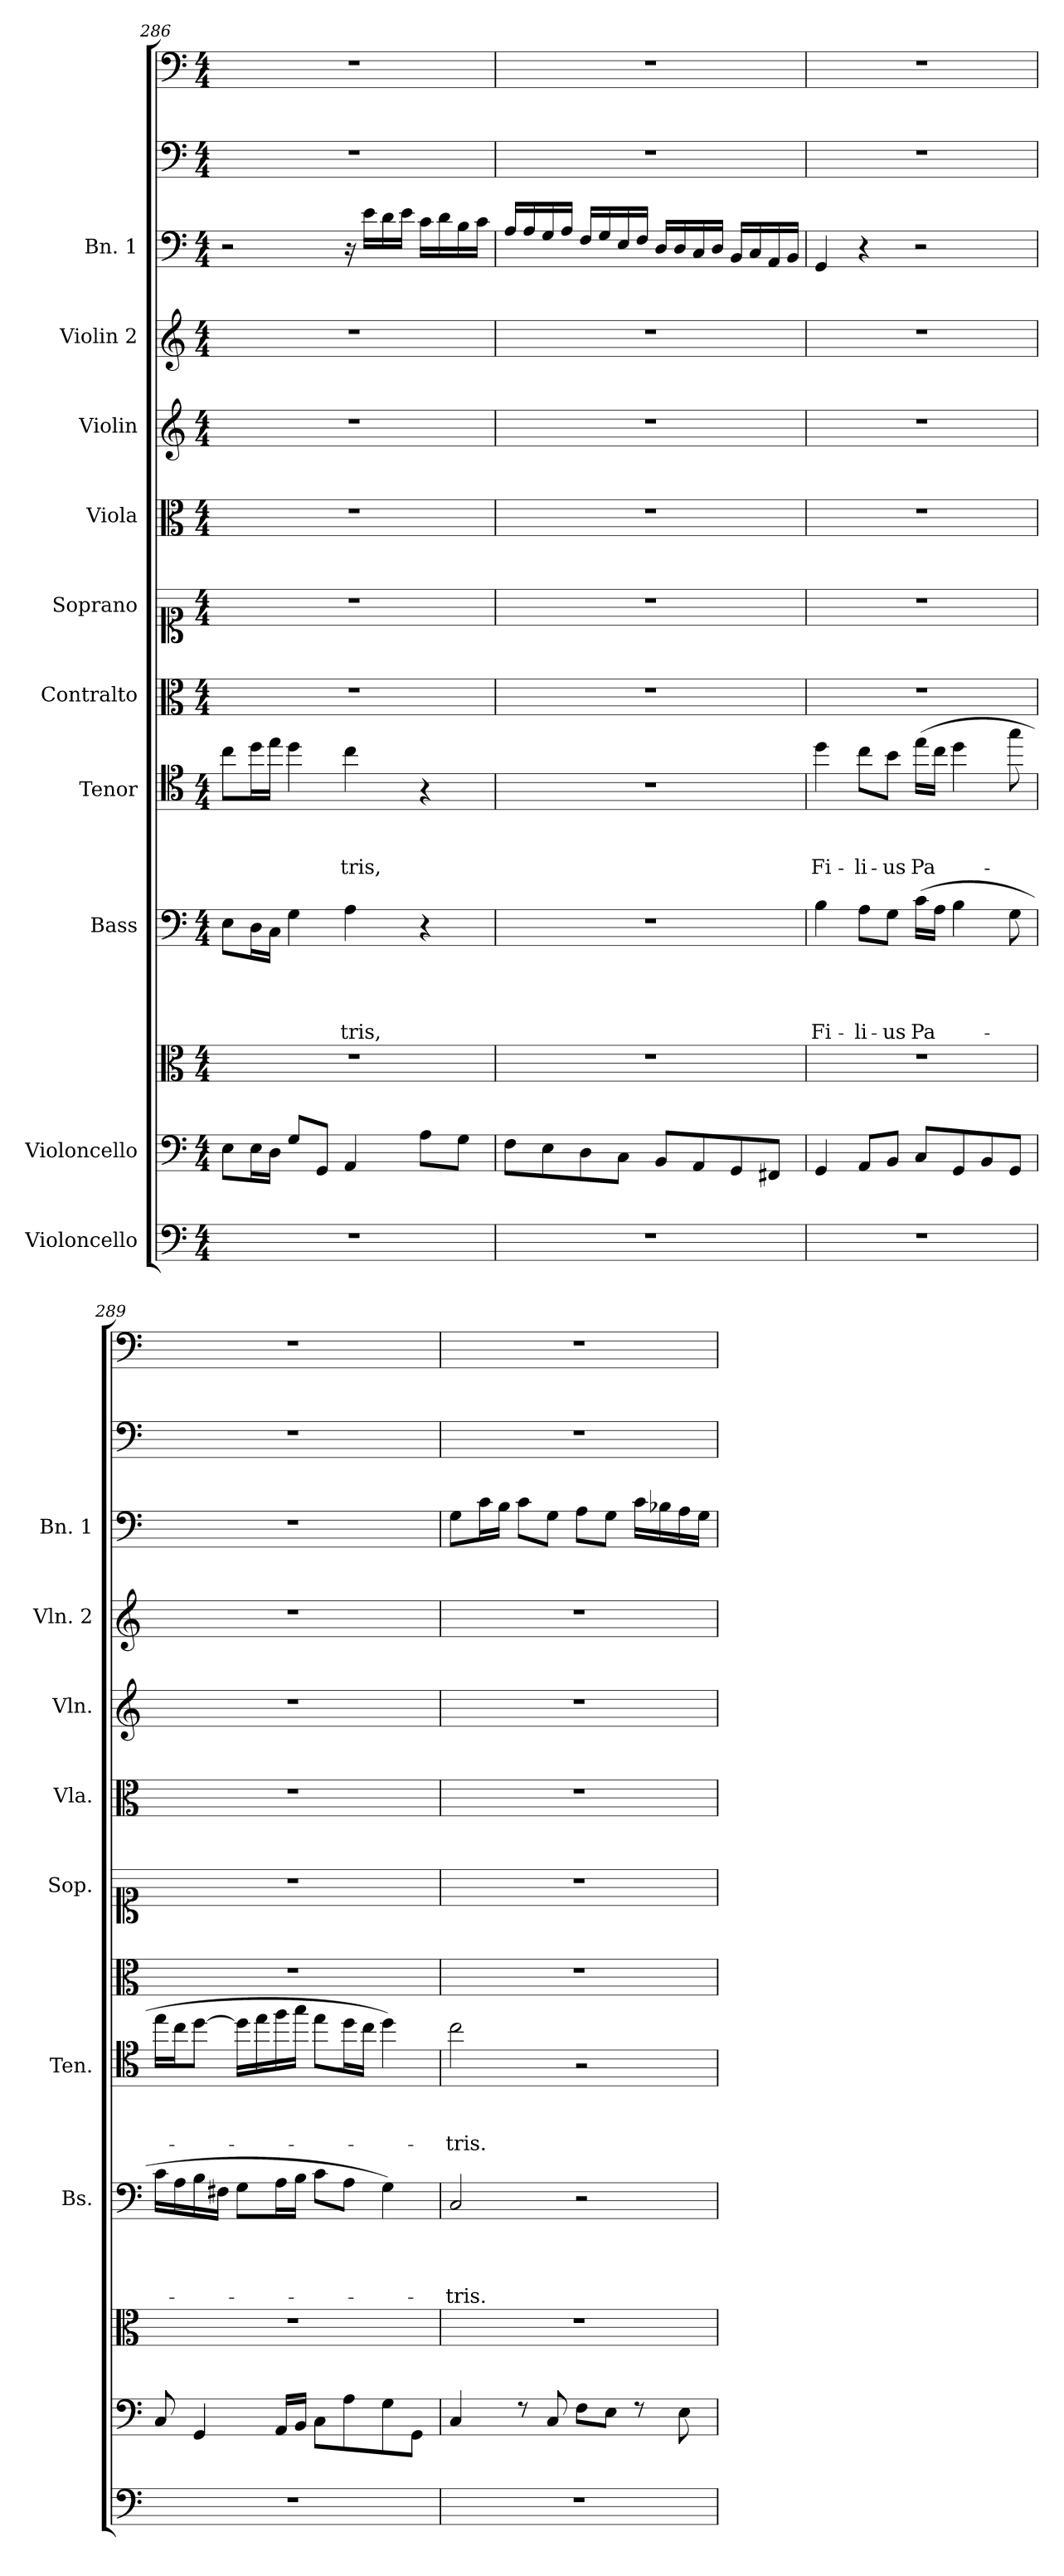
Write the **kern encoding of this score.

**kern	**kern	**kern	**kern	**text	**text	**text	**text	**kern	**text	**text	**text	**kern	**kern	**kern	**kern	**kern	**kern	**kern	**kern
*part13	*part12	*part11	*part10	*part10	*part10	*part10	*part10	*part9	*part9	*part9	*part9	*part8	*part7	*part6	*part5	*part4	*part3	*part2	*part1
*staff13	*staff12	*staff11	*staff10	*staff10	*staff10	*staff10	*staff10	*staff9	*staff9	*staff9	*staff9	*staff8	*staff7	*staff6	*staff5	*staff4	*staff3	*staff2	*staff1
*I"Violoncello	*I"Violoncello	*	*I"Bass	*	*	*	*	*I"Tenor	*	*	*	*I"Contralto	*I"Soprano	*I"Viola	*I"Violin	*I"Violin 2	*I"Bn. 1	*	*
*	*	*	*I'Bs.	*	*	*	*	*I'Ten.	*	*	*	*	*I'Sop.	*I'Vla.	*I'Vln.	*I'Vln. 2	*I'Bn. 1	*	*
*clefF4	*clefF4	*clefC3	*clefF4	*	*	*	*	*clefC4	*	*	*	*clefC3	*clefC1	*clefC3	*clefG2	*clefG2	*clefF4	*clefF4	*clefF4
*	*	*	*	*	*	*	*	*ITrd7c12	*	*	*	*	*	*	*	*	*	*	*
*k[]	*k[]	*k[]	*k[]	*	*	*	*	*k[]	*	*	*	*k[]	*k[]	*k[]	*k[]	*k[]	*k[]	*k[]	*k[]
*C:	*C:	*C:	*C:	*	*	*	*	*C:	*	*	*	*C:	*C:	*C:	*C:	*C:	*C:	*C:	*C:
*M4/4	*M4/4	*M4/4	*M4/4	*	*	*	*	*M4/4	*	*	*	*M4/4	*M4/4	*M4/4	*M4/4	*M4/4	*M4/4	*M4/4	*M4/4
=286	=286	=286	=286	=286	=286	=286	=286	=286	=286	=286	=286	=286	=286	=286	=286	=286	=286	=286	=286
*	*^	*	*	*	*	*	*	*	*	*	*	*	*	*	*	*	*	*	*
1r	8E\L	1ryy	1r	8E\L	.	.	.	.	8c\L	.	.	.	1r	1r	1r	1r	1r	2r	1r	1r
.	16E\L	.	.	16D\L	.	.	.	.	16d\L	.	.	.	.	.	.	.	.	.	.	.
.	16D\JJ	.	.	16C\JJ	.	.	.	.	16e\JJ	.	.	.	.	.	.	.	.	.	.	.
.	8G/L	.	.	4G\	.	.	.	.	4d\	.	.	.	.	.	.	.	.	.	.	.
.	8GG/J	.	.	.	.	.	.	.	.	.	.	.	.	.	.	.	.	.	.	.
!	!	!	!	!	!	!	!	!LO:LY:b	!	!	!	!LO:LY:b	!	!	!	!	!	!	!	!
.	4AA/	.	.	4A\	.	.	.	-tris,	4c\	.	.	-tris,	.	.	.	.	.	16r	.	.
.	.	.	.	.	.	.	.	.	.	.	.	.	.	.	.	.	.	16e\LL	.	.
.	.	.	.	.	.	.	.	.	.	.	.	.	.	.	.	.	.	16d\	.	.
.	.	.	.	.	.	.	.	.	.	.	.	.	.	.	.	.	.	16e\JJ	.	.
.	8A\L	.	.	4r	.	.	.	.	4r	.	.	.	.	.	.	.	.	16c\LL	.	.
.	.	.	.	.	.	.	.	.	.	.	.	.	.	.	.	.	.	16d\	.	.
.	8G\J	.	.	.	.	.	.	.	.	.	.	.	.	.	.	.	.	16B\	.	.
.	.	.	.	.	.	.	.	.	.	.	.	.	.	.	.	.	.	16c\JJ	.	.
=287	=287	=287	=287	=287	=287	=287	=287	=287	=287	=287	=287	=287	=287	=287	=287	=287	=287	=287	=287	=287
1r	8F\L	1ryy	1r	1r	.	.	.	.	1r	.	.	.	1r	1r	1r	1r	1r	16A/LL	1r	1r
.	.	.	.	.	.	.	.	.	.	.	.	.	.	.	.	.	.	16A/	.	.
.	8E\	.	.	.	.	.	.	.	.	.	.	.	.	.	.	.	.	16G/	.	.
.	.	.	.	.	.	.	.	.	.	.	.	.	.	.	.	.	.	16A/JJ	.	.
.	8D\	.	.	.	.	.	.	.	.	.	.	.	.	.	.	.	.	16F/LL	.	.
.	.	.	.	.	.	.	.	.	.	.	.	.	.	.	.	.	.	16G/	.	.
.	8C\J	.	.	.	.	.	.	.	.	.	.	.	.	.	.	.	.	16E/	.	.
.	.	.	.	.	.	.	.	.	.	.	.	.	.	.	.	.	.	16F/JJ	.	.
.	8BB/L	.	.	.	.	.	.	.	.	.	.	.	.	.	.	.	.	16D/LL	.	.
.	.	.	.	.	.	.	.	.	.	.	.	.	.	.	.	.	.	16D/	.	.
.	8AA/	.	.	.	.	.	.	.	.	.	.	.	.	.	.	.	.	16C/	.	.
.	.	.	.	.	.	.	.	.	.	.	.	.	.	.	.	.	.	16D/JJ	.	.
.	8GG/	.	.	.	.	.	.	.	.	.	.	.	.	.	.	.	.	16BB/LL	.	.
.	.	.	.	.	.	.	.	.	.	.	.	.	.	.	.	.	.	16C/	.	.
.	8FF#X/J	.	.	.	.	.	.	.	.	.	.	.	.	.	.	.	.	16AA/	.	.
.	.	.	.	.	.	.	.	.	.	.	.	.	.	.	.	.	.	16BB/JJ	.	.
!!LO:PB:g=z
=288	=288	=288	=288	=288	=288	=288	=288	=288	=288	=288	=288	=288	=288	=288	=288	=288	=288	=288	=288	=288
!	!	!	!	!	!	!	!	!LO:LY:b	!	!	!	!LO:LY:b	!	!	!	!	!	!	!	!
1r	4GG/	1ryy	1r	4B\	.	.	.	Fi-	4d\	.	.	Fi-	1r	1r	1r	1r	1r	4GG/	1r	1r
!	!	!	!	!	!	!	!	!LO:LY:b	!	!	!	!LO:LY:b	!	!	!	!	!	!	!	!
.	8AA/L	.	.	8A\L	.	.	.	-li-	8c\L	.	.	-li-	.	.	.	.	.	4r	.	.
!	!	!	!	!	!	!	!	!LO:LY:b	!	!	!	!LO:LY:b	!	!	!	!	!	!	!	!
.	8BB/J	.	.	8G\J	.	.	.	-us	8B\J	.	.	-us	.	.	.	.	.	.	.	.
!	!	!	!	!	!	!	!	!LO:LY:b	!	!	!	!LO:LY:b	!	!	!	!	!	!	!	!
.	8C/L	.	.	(>16c\LL	.	.	.	Pa-	(>16e\LL	.	.	Pa-	.	.	.	.	.	2r	.	.
.	.	.	.	16A\JJ	.	.	.	.	16c\JJ	.	.	.	.	.	.	.	.	.	.	.
.	8GG/	.	.	4B\	.	.	.	.	4d\	.	.	.	.	.	.	.	.	.	.	.
.	8BB/	.	.	.	.	.	.	.	.	.	.	.	.	.	.	.	.	.	.	.
.	8GG/J	.	.	8G\	.	.	.	.	8g\	.	.	.	.	.	.	.	.	.	.	.
=289	=289	=289	=289	=289	=289	=289	=289	=289	=289	=289	=289	=289	=289	=289	=289	=289	=289	=289	=289	=289
1r	8C/	1ryy	1r	16c\LL	.	.	.	.	16e\LL	.	.	.	1r	1r	1r	1r	1r	1r	1r	1r
.	.	.	.	16A\	.	.	.	.	16c\J	.	.	.	.	.	.	.	.	.	.	.
.	4GG/	.	.	16B\	.	.	.	.	[>8d\J	.	.	.	.	.	.	.	.	.	.	.
.	.	.	.	16F#X\JJ	.	.	.	.	.	.	.	.	.	.	.	.	.	.	.	.
.	.	.	.	8G\L	.	.	.	.	16d\LL]	.	.	.	.	.	.	.	.	.	.	.
.	.	.	.	.	.	.	.	.	16e\	.	.	.	.	.	.	.	.	.	.	.
.	16AA/LL	.	.	16A\L	.	.	.	.	16f\	.	.	.	.	.	.	.	.	.	.	.
.	16BB/JJ	.	.	16B\JJ	.	.	.	.	16g\JJ	.	.	.	.	.	.	.	.	.	.	.
.	8C\L	.	.	8c\L	.	.	.	.	8e\L	.	.	.	.	.	.	.	.	.	.	.
.	8A\	.	.	8A\J	.	.	.	.	16d\L	.	.	.	.	.	.	.	.	.	.	.
.	.	.	.	.	.	.	.	.	16c\JJ	.	.	.	.	.	.	.	.	.	.	.
.	8G\	.	.	4G\)	.	.	.	.	4d\)	.	.	.	.	.	.	.	.	.	.	.
.	8GG\J	.	.	.	.	.	.	.	.	.	.	.	.	.	.	.	.	.	.	.
=290	=290	=290	=290	=290	=290	=290	=290	=290	=290	=290	=290	=290	=290	=290	=290	=290	=290	=290	=290	=290
!	!	!	!	!	!	!	!	!LO:LY:b	!	!	!	!LO:LY:b	!	!	!	!	!	!	!	!
1r	4C/	1ryy	1r	2C/	.	.	.	-tris.	2c\	.	.	-tris.	1r	1r	1r	1r	1r	8G\L	1r	1r
.	.	.	.	.	.	.	.	.	.	.	.	.	.	.	.	.	.	16c\L	.	.
.	.	.	.	.	.	.	.	.	.	.	.	.	.	.	.	.	.	16B\JJ	.	.
.	8r	.	.	.	.	.	.	.	.	.	.	.	.	.	.	.	.	8c\L	.	.
.	8C/	.	.	.	.	.	.	.	.	.	.	.	.	.	.	.	.	8G\J	.	.
.	8F\L	.	.	2r	.	.	.	.	2r	.	.	.	.	.	.	.	.	8A\L	.	.
.	8E\J	.	.	.	.	.	.	.	.	.	.	.	.	.	.	.	.	8G\J	.	.
.	8r	.	.	.	.	.	.	.	.	.	.	.	.	.	.	.	.	16c\LL	.	.
.	.	.	.	.	.	.	.	.	.	.	.	.	.	.	.	.	.	16B-X\	.	.
.	8E\	.	.	.	.	.	.	.	.	.	.	.	.	.	.	.	.	16A\	.	.
.	.	.	.	.	.	.	.	.	.	.	.	.	.	.	.	.	.	16G\JJ	.	.
*	*v	*v	*	*	*	*	*	*	*	*	*	*	*	*	*	*	*	*	*	*
=	=	=	=	=	=	=	=	=	=	=	=	=	=	=	=	=	=	=	=
*-	*-	*-	*-	*-	*-	*-	*-	*-	*-	*-	*-	*-	*-	*-	*-	*-	*-	*-	*-
